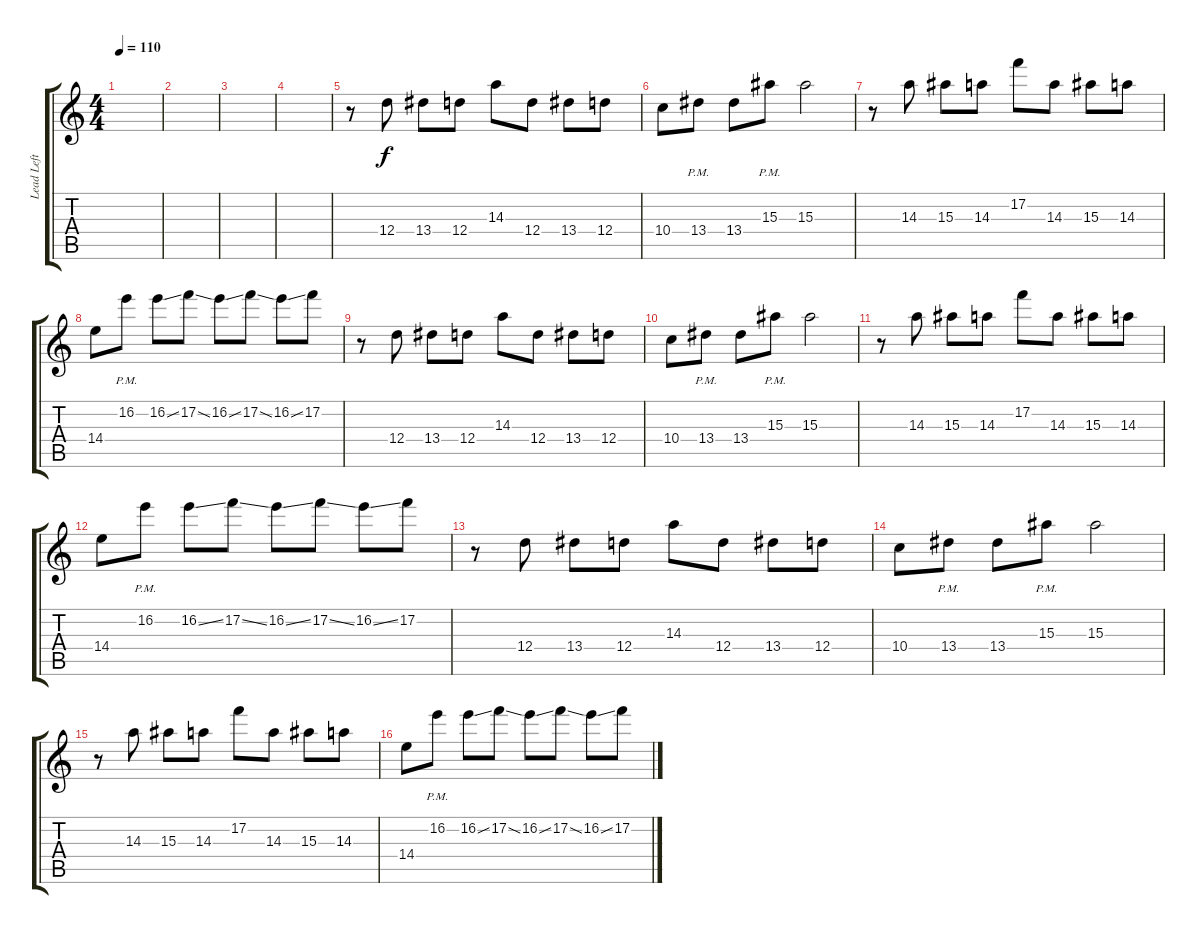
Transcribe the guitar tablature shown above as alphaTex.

\track ("Lead Left" "Lead Left") {instrument overdrivenguitar}
\staff {score tabs}
\tuning (F4 C4 G3 D3 A2 E2) {hide}
\ts (4 4)
\tempo 110
\clef g2
\ks c
|
|
|
|
r.8 12.4.8 13.4.8 12.4.8 14.3.8 12.4.8 13.4.8 12.4.8 |
10.4.8 13.4{pm}.8 13.4.8 15.3{pm}.8 15.3.2 |
r.8 14.3.8 15.3.8 14.3.8 17.2.8 14.3.8 15.3.8 14.3.8 |
14.4.8 16.2{pm}.8 16.2{ss}.8 17.2{ss}.8 16.2{ss}.8 17.2{ss}.8 16.2{ss}.8 17.2.8 |
r.8 12.4.8 13.4.8 12.4.8 14.3.8 12.4.8 13.4.8 12.4.8 |
10.4.8 13.4{pm}.8 13.4.8 15.3{pm}.8 15.3.2 |
r.8 14.3.8 15.3.8 14.3.8 17.2.8 14.3.8 15.3.8 14.3.8 |
14.4.8 16.2{pm}.8 16.2{ss}.8 17.2{ss}.8 16.2{ss}.8 17.2{ss}.8 16.2{ss}.8 17.2.8 |
r.8 12.4.8 13.4.8 12.4.8 14.3.8 12.4.8 13.4.8 12.4.8 |
10.4.8 13.4{pm}.8 13.4.8 15.3{pm}.8 15.3.2 |
r.8 14.3.8 15.3.8 14.3.8 17.2.8 14.3.8 15.3.8 14.3.8 |
14.4.8 16.2{pm}.8 16.2{ss}.8 17.2{ss}.8 16.2{ss}.8 17.2{ss}.8 16.2{ss}.8 17.2.8
